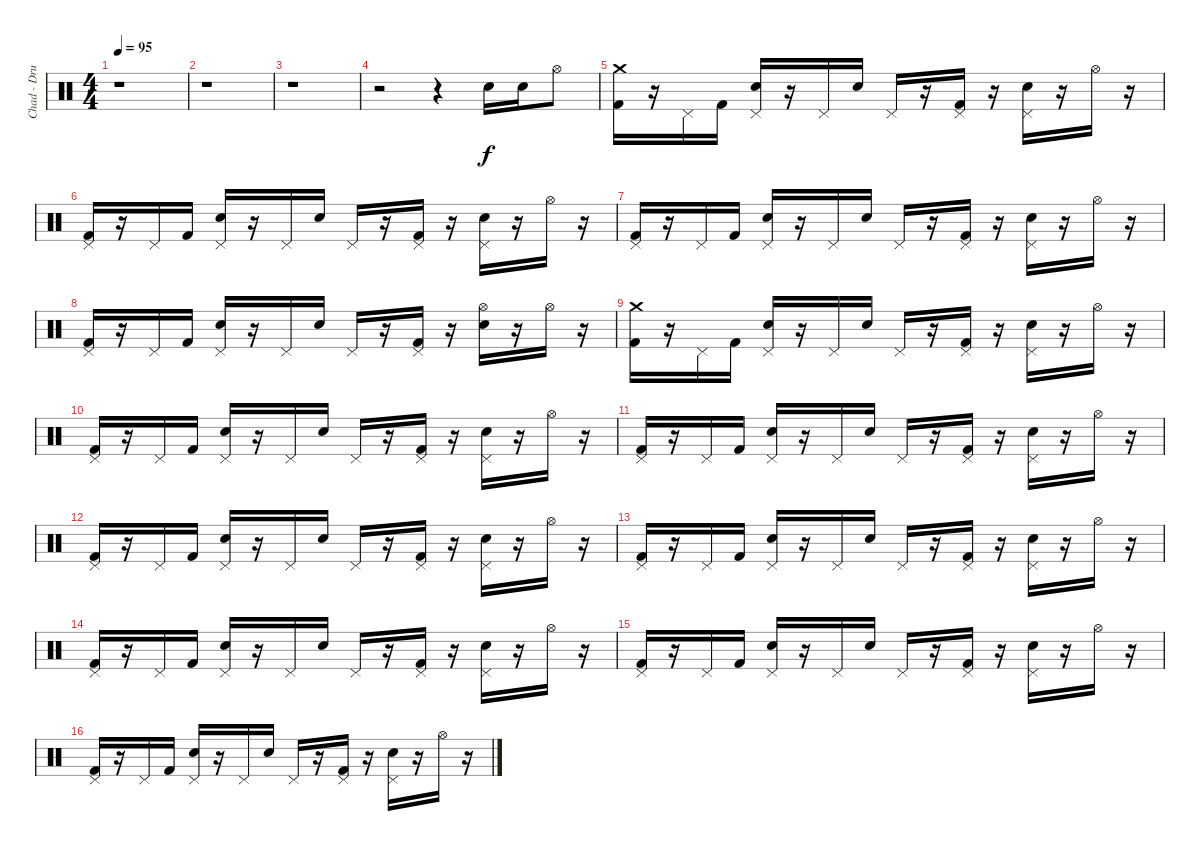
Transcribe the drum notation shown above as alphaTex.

\track ("Chad - Drums" "Chad - Dru") {instrument percussion}
\staff {score}
\articulation defaults
\ts (4 4)
\tempo 95
\clef neutral
\ks c
r.1{dy f} |
r.1 |
r.1 |
r.2 r.4 "Electric Snare (hit)".16 "Electric Snare (hit)".16 "Hi-Hat (open)".8 |
("Crash medium (hit)" "Kick (hit) 2").16 r.16 "Pedal Hi-Hat (hit)".16 "Kick (hit) 2".16 ("Pedal Hi-Hat (hit)" "Electric Snare (hit)").16 r.16 "Pedal Hi-Hat (hit)".16 "Electric Snare (hit)".16 "Pedal Hi-Hat (hit)".16 r.16 ("Pedal Hi-Hat (hit)" "Kick (hit) 2").16 r.16 ("Pedal Hi-Hat (hit)" "Electric Snare (hit)").16 r.16 "Hi-Hat (open)".16 r.16 |
("Pedal Hi-Hat (hit)" "Kick (hit) 2").16 r.16 "Pedal Hi-Hat (hit)".16 "Kick (hit) 2".16 ("Pedal Hi-Hat (hit)" "Electric Snare (hit)").16 r.16 "Pedal Hi-Hat (hit)".16 "Electric Snare (hit)".16 "Pedal Hi-Hat (hit)".16 r.16 ("Pedal Hi-Hat (hit)" "Kick (hit) 2").16 r.16 ("Pedal Hi-Hat (hit)" "Electric Snare (hit)").16 r.16 "Hi-Hat (open)".16 r.16 |
("Pedal Hi-Hat (hit)" "Kick (hit) 2").16 r.16 "Pedal Hi-Hat (hit)".16 "Kick (hit) 2".16 ("Pedal Hi-Hat (hit)" "Electric Snare (hit)").16 r.16 "Pedal Hi-Hat (hit)".16 "Electric Snare (hit)".16 "Pedal Hi-Hat (hit)".16 r.16 ("Pedal Hi-Hat (hit)" "Kick (hit) 2").16 r.16 ("Pedal Hi-Hat (hit)" "Electric Snare (hit)").16 r.16 "Hi-Hat (open)".16 r.16 |
("Pedal Hi-Hat (hit)" "Kick (hit) 2").16 r.16 "Pedal Hi-Hat (hit)".16 "Kick (hit) 2".16 ("Pedal Hi-Hat (hit)" "Electric Snare (hit)").16 r.16 "Pedal Hi-Hat (hit)".16 "Electric Snare (hit)".16 "Pedal Hi-Hat (hit)".16 r.16 ("Pedal Hi-Hat (hit)" "Kick (hit) 2").16 r.16 ("Hi-Hat (open)" "Electric Snare (hit)").16 r.16 "Hi-Hat (open)".16 r.16 |
("Crash medium (hit)" "Kick (hit) 2").16 r.16 "Pedal Hi-Hat (hit)".16 "Kick (hit) 2".16 ("Pedal Hi-Hat (hit)" "Electric Snare (hit)").16 r.16 "Pedal Hi-Hat (hit)".16 "Electric Snare (hit)".16 "Pedal Hi-Hat (hit)".16 r.16 ("Pedal Hi-Hat (hit)" "Kick (hit) 2").16 r.16 ("Pedal Hi-Hat (hit)" "Electric Snare (hit)").16 r.16 "Hi-Hat (open)".16 r.16 |
("Pedal Hi-Hat (hit)" "Kick (hit) 2").16 r.16 "Pedal Hi-Hat (hit)".16 "Kick (hit) 2".16 ("Pedal Hi-Hat (hit)" "Electric Snare (hit)").16 r.16 "Pedal Hi-Hat (hit)".16 "Electric Snare (hit)".16 "Pedal Hi-Hat (hit)".16 r.16 ("Pedal Hi-Hat (hit)" "Kick (hit) 2").16 r.16 ("Pedal Hi-Hat (hit)" "Electric Snare (hit)").16 r.16 "Hi-Hat (open)".16 r.16 |
("Pedal Hi-Hat (hit)" "Kick (hit) 2").16 r.16 "Pedal Hi-Hat (hit)".16 "Kick (hit) 2".16 ("Pedal Hi-Hat (hit)" "Electric Snare (hit)").16 r.16 "Pedal Hi-Hat (hit)".16 "Electric Snare (hit)".16 "Pedal Hi-Hat (hit)".16 r.16 ("Pedal Hi-Hat (hit)" "Kick (hit) 2").16 r.16 ("Pedal Hi-Hat (hit)" "Electric Snare (hit)").16 r.16 "Hi-Hat (open)".16 r.16 |
("Pedal Hi-Hat (hit)" "Kick (hit) 2").16 r.16 "Pedal Hi-Hat (hit)".16 "Kick (hit) 2".16 ("Pedal Hi-Hat (hit)" "Electric Snare (hit)").16 r.16 "Pedal Hi-Hat (hit)".16 "Electric Snare (hit)".16 "Pedal Hi-Hat (hit)".16 r.16 ("Pedal Hi-Hat (hit)" "Kick (hit) 2").16 r.16 ("Pedal Hi-Hat (hit)" "Electric Snare (hit)").16 r.16 "Hi-Hat (open)".16 r.16 |
("Pedal Hi-Hat (hit)" "Kick (hit) 2").16 r.16 "Pedal Hi-Hat (hit)".16 "Kick (hit) 2".16 ("Pedal Hi-Hat (hit)" "Electric Snare (hit)").16 r.16 "Pedal Hi-Hat (hit)".16 "Electric Snare (hit)".16 "Pedal Hi-Hat (hit)".16 r.16 ("Pedal Hi-Hat (hit)" "Kick (hit) 2").16 r.16 ("Pedal Hi-Hat (hit)" "Electric Snare (hit)").16 r.16 "Hi-Hat (open)".16 r.16 |
("Pedal Hi-Hat (hit)" "Kick (hit) 2").16 r.16 "Pedal Hi-Hat (hit)".16 "Kick (hit) 2".16 ("Pedal Hi-Hat (hit)" "Electric Snare (hit)").16 r.16 "Pedal Hi-Hat (hit)".16 "Electric Snare (hit)".16 "Pedal Hi-Hat (hit)".16 r.16 ("Pedal Hi-Hat (hit)" "Kick (hit) 2").16 r.16 ("Pedal Hi-Hat (hit)" "Electric Snare (hit)").16 r.16 "Hi-Hat (open)".16 r.16 |
("Pedal Hi-Hat (hit)" "Kick (hit) 2").16 r.16 "Pedal Hi-Hat (hit)".16 "Kick (hit) 2".16 ("Pedal Hi-Hat (hit)" "Electric Snare (hit)").16 r.16 "Pedal Hi-Hat (hit)".16 "Electric Snare (hit)".16 "Pedal Hi-Hat (hit)".16 r.16 ("Pedal Hi-Hat (hit)" "Kick (hit) 2").16 r.16 ("Pedal Hi-Hat (hit)" "Electric Snare (hit)").16 r.16 "Hi-Hat (open)".16 r.16 |
("Pedal Hi-Hat (hit)" "Kick (hit) 2").16 r.16 "Pedal Hi-Hat (hit)".16 "Kick (hit) 2".16 ("Pedal Hi-Hat (hit)" "Electric Snare (hit)").16 r.16 "Pedal Hi-Hat (hit)".16 "Electric Snare (hit)".16 "Pedal Hi-Hat (hit)".16 r.16 ("Pedal Hi-Hat (hit)" "Kick (hit) 2").16 r.16 ("Pedal Hi-Hat (hit)" "Electric Snare (hit)").16 r.16 "Hi-Hat (open)".16 r.16
